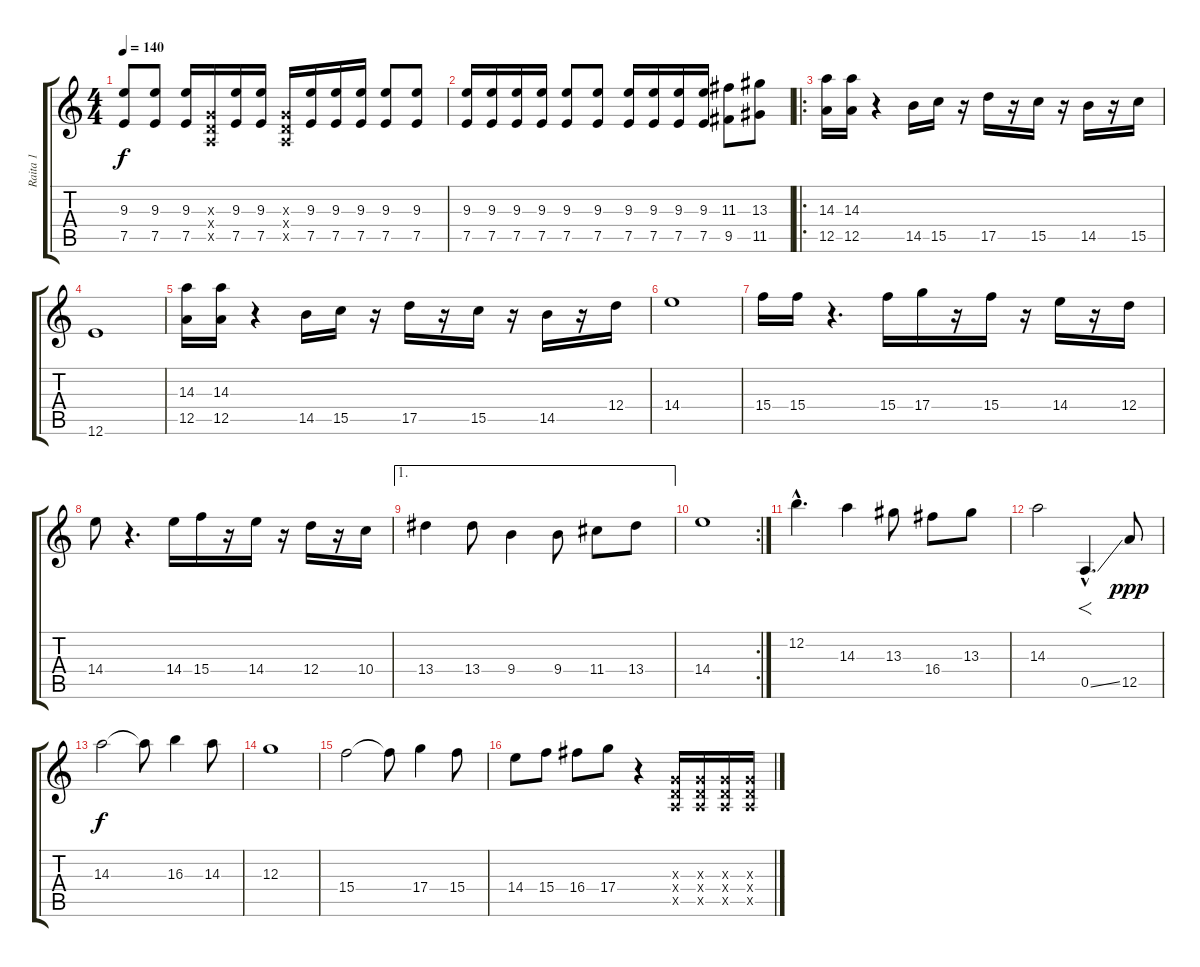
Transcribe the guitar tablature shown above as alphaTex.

\track ("Raita 1" "Raita 1") {instrument overdrivenguitar}
\staff {score tabs}
\tuning (E4 B3 G3 D3 A2 E2) {hide}
\ts (4 4)
\tempo 140
\clef g2
\ks c
(9.3 7.5).8{dy f instrument overdrivenguitar} (9.3 7.5).8 (9.3 7.5).16 (0.3{x} 0.4{x} 0.5{x}).16 (9.3 7.5).16 (9.3 7.5).16 (0.3{x} 0.4{x} 0.5{x}).16 (9.3 7.5).16 (9.3 7.5).16 (9.3 7.5).16 (9.3 7.5).8 (9.3 7.5).8 |
(9.3 7.5).16 (9.3 7.5).16 (9.3 7.5).16 (9.3 7.5).16 (9.3 7.5).8 (9.3 7.5).8 (9.3 7.5).16 (9.3 7.5).16 (9.3 7.5).16 (9.3 7.5).16 (11.3 9.5).8 (13.3 11.5).8 |
\ro
(14.3 12.5).16 (14.3 12.5).16 r.4 14.5.16 15.5.16 r.16 17.5.16 r.16 15.5.16 r.16 14.5.16 r.16 15.5.16 |
12.6.1 |
(14.3 12.5).16 (14.3 12.5).16 r.4 14.5.16 15.5.16 r.16 17.5.16 r.16 15.5.16 r.16 14.5.16 r.16 12.4.16 |
14.4.1 |
15.4.16 15.4.16 r.4{d} 15.4.16 17.4.16 r.16 15.4.16 r.16 14.4.16 r.16 12.4.16 |
14.4.8 r.4{d} 14.4.16 15.4.16 r.16 14.4.16 r.16 12.4.16 r.16 10.4.16 |
\ae 1
13.4.4 13.4.8 9.4.4 9.4.8 11.4.8 13.4.8 |
\rc 2
14.4.1 |
12.2{hac}.4{d} 14.3.4 13.3.8 16.4.8 13.3.8 |
14.3.2 0.5{ss hac}.4{f d} 12.5.8{dy ppp} |
14.3.2{dy f} 14.3{t}.8 16.3.4 14.3.8 |
12.3.1 |
15.4.2 15.4{t}.8 17.4.4 15.4.8 |
14.4.8 15.4.8 16.4.8 17.4.8 r.4 (0.3{x} 0.4{x} 0.5{x}).16 (0.3{x} 0.4{x} 0.5{x}).16 (0.3{x} 0.4{x} 0.5{x}).16 (0.3{x} 0.4{x} 0.5{x}).16
